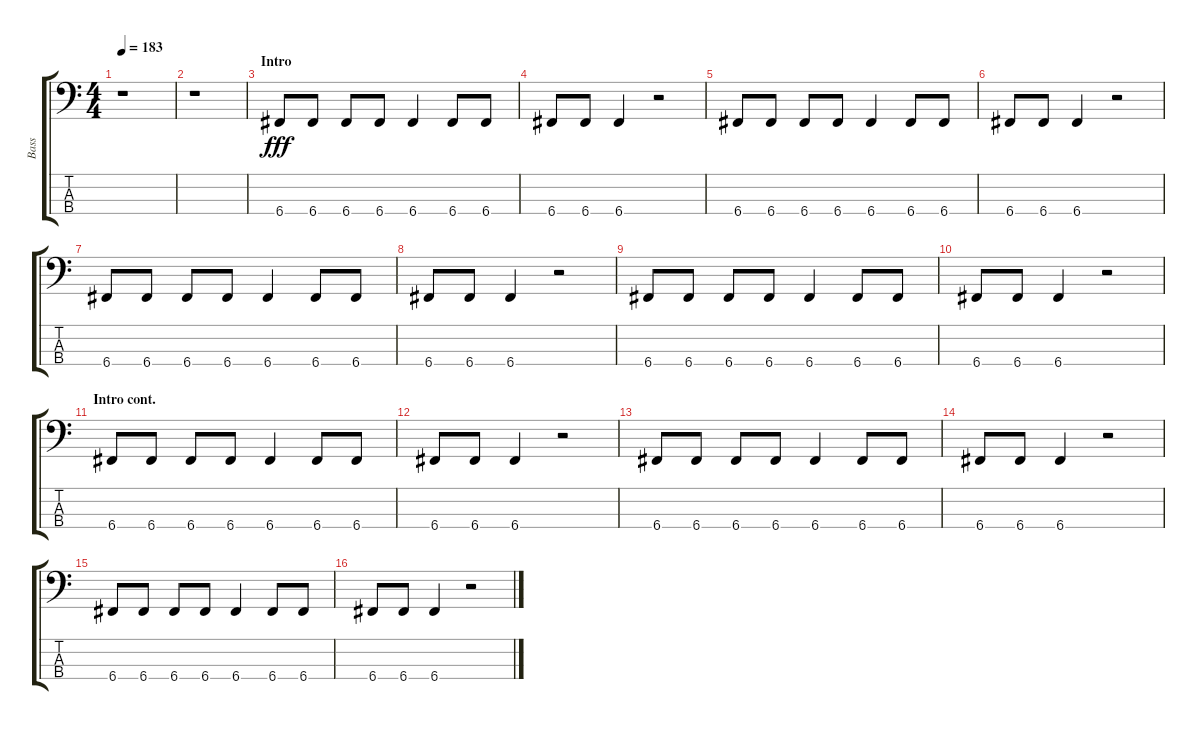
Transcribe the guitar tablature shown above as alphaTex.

\track ("Bass" "Bass") {instrument electricbassfinger}
\staff {score tabs}
\tuning (F2 C2 G1 C1) {hide}
\ts (4 4)
\tempo 183
\clef f4
\ks aminor
r.1{dy fff instrument electricbassfinger} |
r.1 |
\section ("" "Intro")
6.4.8 6.4.8 6.4.8 6.4.8 6.4.4 6.4.8 6.4.8 |
6.4.8 6.4.8 6.4.4 r.2 |
6.4.8 6.4.8 6.4.8 6.4.8 6.4.4 6.4.8 6.4.8 |
6.4.8 6.4.8 6.4.4 r.2 |
6.4.8 6.4.8 6.4.8 6.4.8 6.4.4 6.4.8 6.4.8 |
6.4.8 6.4.8 6.4.4 r.2 |
6.4.8 6.4.8 6.4.8 6.4.8 6.4.4 6.4.8 6.4.8 |
6.4.8 6.4.8 6.4.4 r.2 |
\section ("" "Intro cont.")
6.4.8 6.4.8 6.4.8 6.4.8 6.4.4 6.4.8 6.4.8 |
6.4.8 6.4.8 6.4.4 r.2 |
6.4.8 6.4.8 6.4.8 6.4.8 6.4.4 6.4.8 6.4.8 |
6.4.8 6.4.8 6.4.4 r.2 |
6.4.8 6.4.8 6.4.8 6.4.8 6.4.4 6.4.8 6.4.8 |
6.4.8 6.4.8 6.4.4 r.2
